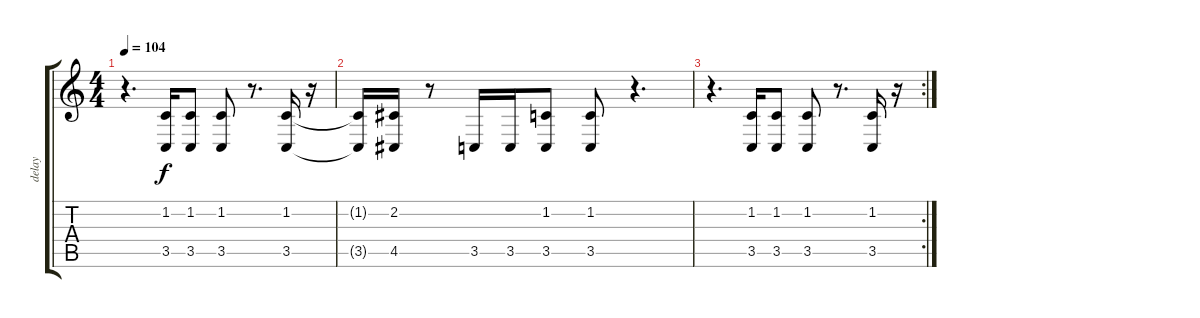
\track ("delay" "delay") {instrument lead1square}
\staff {score tabs}
\tuning (E4 B3 G3 D3 A2 E2) {hide}
\ts (4 4)
\tempo 104
\clef g2
\ks c
r.4{d dy f} (1.2 3.5).16 (1.2 3.5).8 (1.2 3.5).8 r.8{d} (1.2 3.5).16 r.16 |
(1.2{t} 3.5{t}).16 (2.2 4.5).16 r.8 3.5.16 3.5.16 (1.2 3.5).8 (1.2 3.5).8 r.4{d} |
\rc 2
r.4{d} (1.2 3.5).16 (1.2 3.5).8 (1.2 3.5).8 r.8{d} (1.2 3.5).16 r.16
